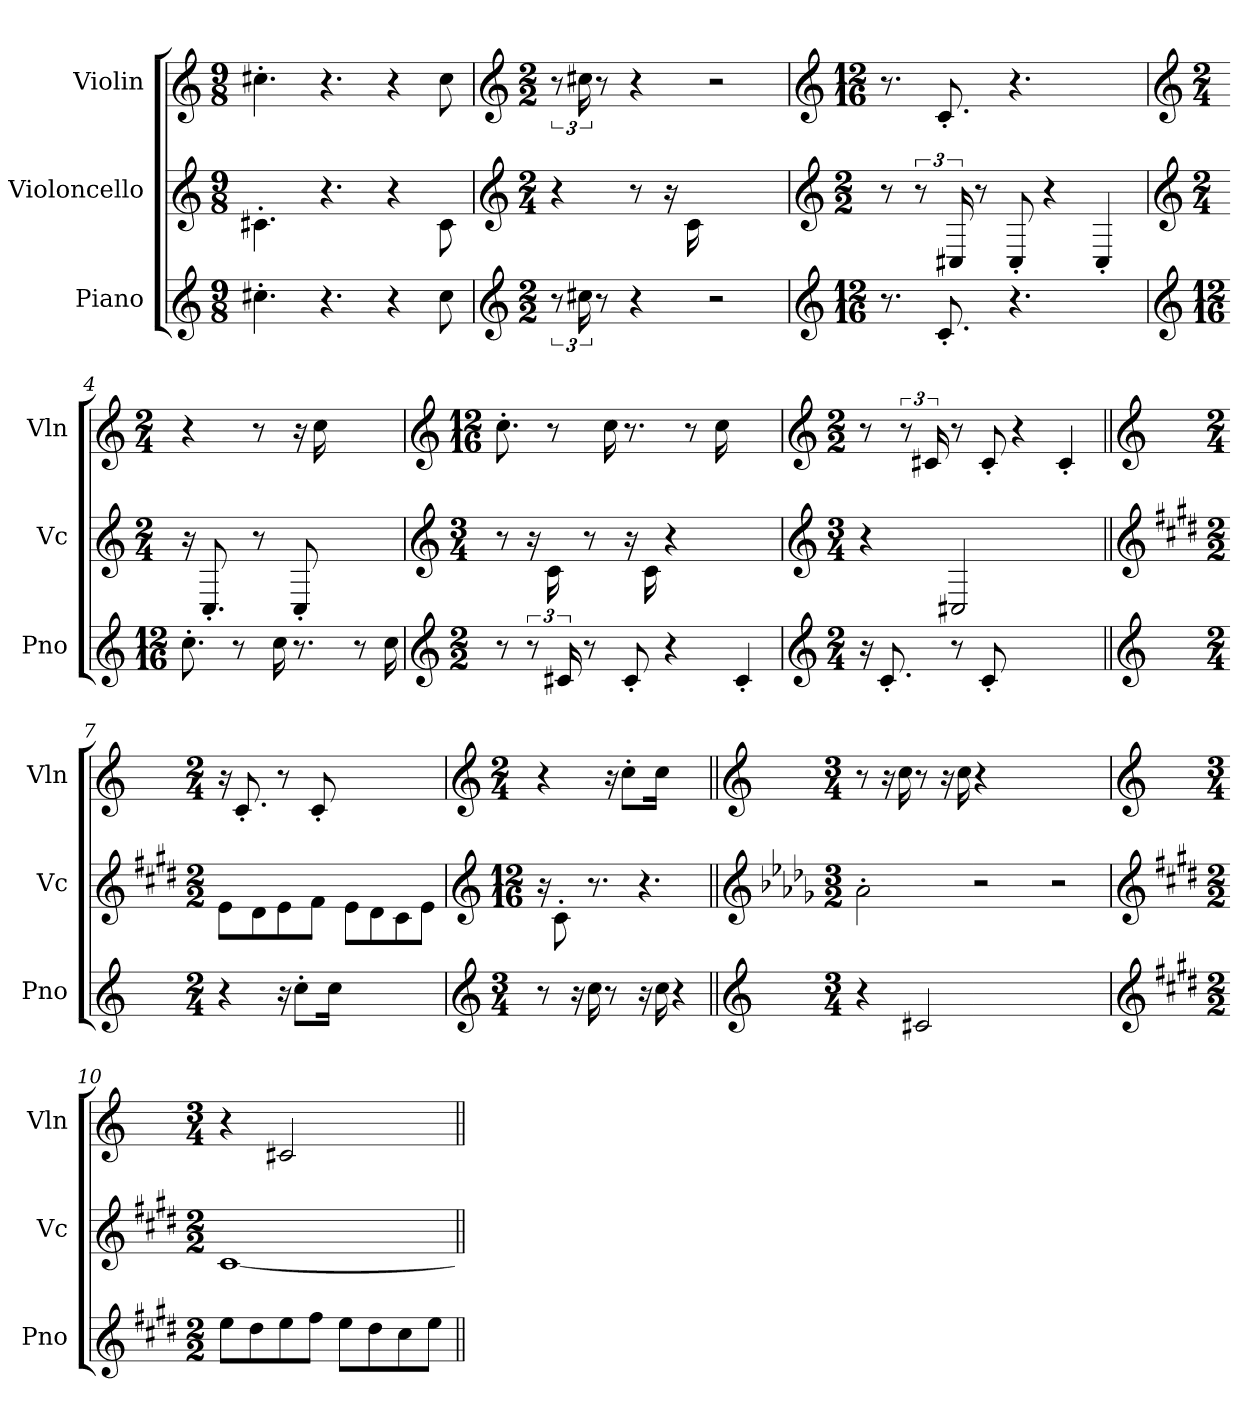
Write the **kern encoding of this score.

**kern	**kern	**kern
*part3	*part2	*part1
*staff3	*staff2	*staff1
*I"Piano	*I"Violoncello	*I"Violin
*I'Pno	*I'Vc	*I'Vln
*clefG2	*clefG2	*clefG2
*k[]	*k[]	*k[]
*M9/8	*M9/8	*M9/8
*MM132	*MM132	*MM132
=1	=1	=1
4.cc#X'\	4.c#X'\	4.cc#X'\
4.r	4.r	4.r
4r	4r	4r
8cc#\	8c#\	8cc#\
=2	=2	=2
*clefG2	*clefG2	*clefG2
*M2/2	*M2/4	*M2/2
*	*	*MM104
12r	4r	12r
24cc#X\	.	24cc#X\
8r	.	8r
4r	8r	4r
.	16r	.
.	16c\	.
2r	2ryy	2r
=3	=3	=3
*clefG2	*clefG2	*clefG2
*M12/16	*M2/2	*M12/16
*	*	*MM81
8.r	8r	8.r
.	12r	.
8.c'/	.	8.c'/
.	24C#X/	.
.	8r	.
4.r	8C#'/	4.r
.	4r	.
4ryy	4C#'/	4ryy
!!LO:LB:g=z
=4	=4	=4
*clefG2	*clefG2	*clefG2
*M12/16	*M2/4	*M2/4
*	*	*MM81
8.cc'\	16r	4r
.	8.C'/	.
8r	.	.
.	8r	8r
16cc\	.	.
8.r	8C'/	16r
.	.	16cc\
.	4ryy	4ryy
8r	.	.
16cc\	.	.
=5	=5	=5
*clefG2	*clefG2	*clefG2
*M2/2	*M3/4	*M12/16
*	*	*MM104
8r	8r	8.cc'\
12r	16r	.
.	16c\	8r
24c#X/	.	.
8r	8r	.
.	.	16cc\
8c#'/	16r	8.r
.	16c\	.
4r	4r	.
.	.	8r
.	.	16cc\
4c#'/	4ryy	4ryy
=6	=6	=6
*clefG2	*clefG2	*clefG2
*M2/4	*M3/4	*M2/2
*	*	*MM120
16r	4r	8r
8.c'/	.	.
.	.	12r
.	.	24c#X/
8r	2C#X/	8r
8c'/	.	8c#'/
2ryy	.	4r
.	4ryy	4c#'/
!!LO:LB:g=z
=7||	=7||	=7||
*clefG2	*clefG2	*clefG2
*	*k[f#c#g#d#]	*
*M2/4	*M2/2	*M2/4
*	*	*MM120
4r	8e\L	16r
.	.	8.c'/
.	8d#\	.
16r	8e\	8r
8cc'\L	.	.
.	8f#\J	8c'/
16cc\Jk	.	.
2ryy	8e\L	2ryy
.	8d#\	.
.	8c#\	.
.	8e\J	.
=8	=8	=8
*clefG2	*clefG2	*clefG2
*	*k[]	*
*M3/4	*M12/16	*M2/4
*	*	*MM67
8r	16r	4r
.	8c'\	.
16r	.	.
16cc\	8.r	.
8r	.	16r
.	.	8cc'\L
16r	4.r	.
16cc\	.	16cc\Jk
4r	.	4ryy
!!LO:PB:g=z
=9||	=9||	=9||
*clefG2	*clefG2	*clefG2
*	*k[b-e-a-d-g-]	*
*M3/4	*M3/2	*M3/4
*	*	*MM88
4r	2a-'\	8r
.	.	16r
.	.	16cc\
2c#X/	.	8r
.	.	16r
.	.	16cc\
.	2r	4r
2.ryy	.	2.ryy
.	2r	.
=10	=10	=10
*clefG2	*clefG2	*clefG2
*k[f#c#g#d#]	*k[f#c#g#d#]	*
*M2/2	*M2/2	*M3/4
*	*	*MM107
8ee\L	[1c#	4r
8dd#\	.	.
8ee\	.	2c#X/
8ff#\J	.	.
8ee\L	.	.
8dd#\	.	.
8cc#\	.	4ryy
8ee\J	.	.
=||	=||	=||
*-	*-	*-
